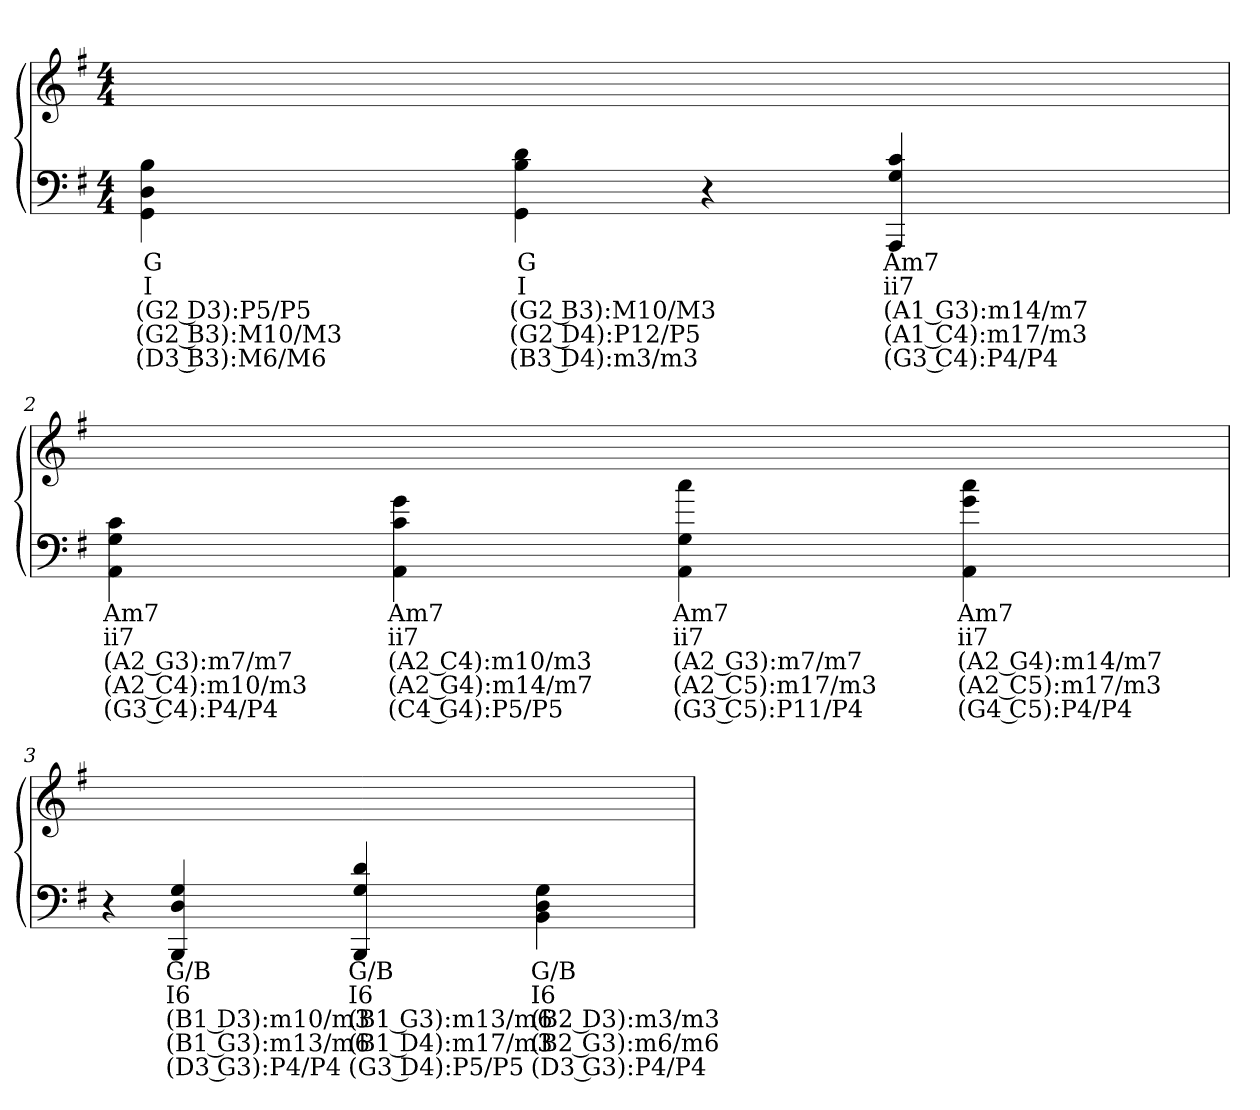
**kern	**text	**text	**text	**text	**text	**kern
*part2	*part2	*part2	*part2	*part2	*part2	*part1
*staff2	*staff2	*staff2	*staff2	*staff2	*staff2	*staff1
*clefF4	*	*	*	*	*	*clefG2
*k[f#]	*	*	*	*	*	*k[f#]
*G:	*	*	*	*	*	*G:
*M4/4	*	*	*	*	*	*M4/4
*MM60	*	*	*	*	*	*MM60
=1	=1	=1	=1	=1	=1	=1
4GG 4D 4B	G	I	(G2 D3):P5/P5	(G2 B3):M10/M3	(D3 B3):M6/M6	1ryy
4GG 4B 4d	G	I	(G2 B3):M10/M3	(G2 D4):P12/P5	(B3 D4):m3/m3	.
4r	.	.	.	.	.	.
4AAA 4G 4c	Am7	ii7	(A1 G3):m14/m7	(A1 C4):m17/m3	(G3 C4):P4/P4	.
=2	=2	=2	=2	=2	=2	=2
4AA 4G 4c	Am7	ii7	(A2 G3):m7/m7	(A2 C4):m10/m3	(G3 C4):P4/P4	1ryy
4AA 4c 4g	Am7	ii7	(A2 C4):m10/m3	(A2 G4):m14/m7	(C4 G4):P5/P5	.
4AA 4G 4cc	Am7	ii7	(A2 G3):m7/m7	(A2 C5):m17/m3	(G3 C5):P11/P4	.
4AA 4g 4cc	Am7	ii7	(A2 G4):m14/m7	(A2 C5):m17/m3	(G4 C5):P4/P4	.
=3	=3	=3	=3	=3	=3	=3
4r	.	.	.	.	.	1ryy
4BBB 4D 4G	G/B	I6	(B1 D3):m10/m3	(B1 G3):m13/m6	(D3 G3):P4/P4	.
4BBB 4G 4d	G/B	I6	(B1 G3):m13/m6	(B1 D4):m17/m3	(G3 D4):P5/P5	.
4BB 4D 4G	G/B	I6	(B2 D3):m3/m3	(B2 G3):m6/m6	(D3 G3):P4/P4	.
=	=	=	=	=	=	=
*-	*-	*-	*-	*-	*-	*-
